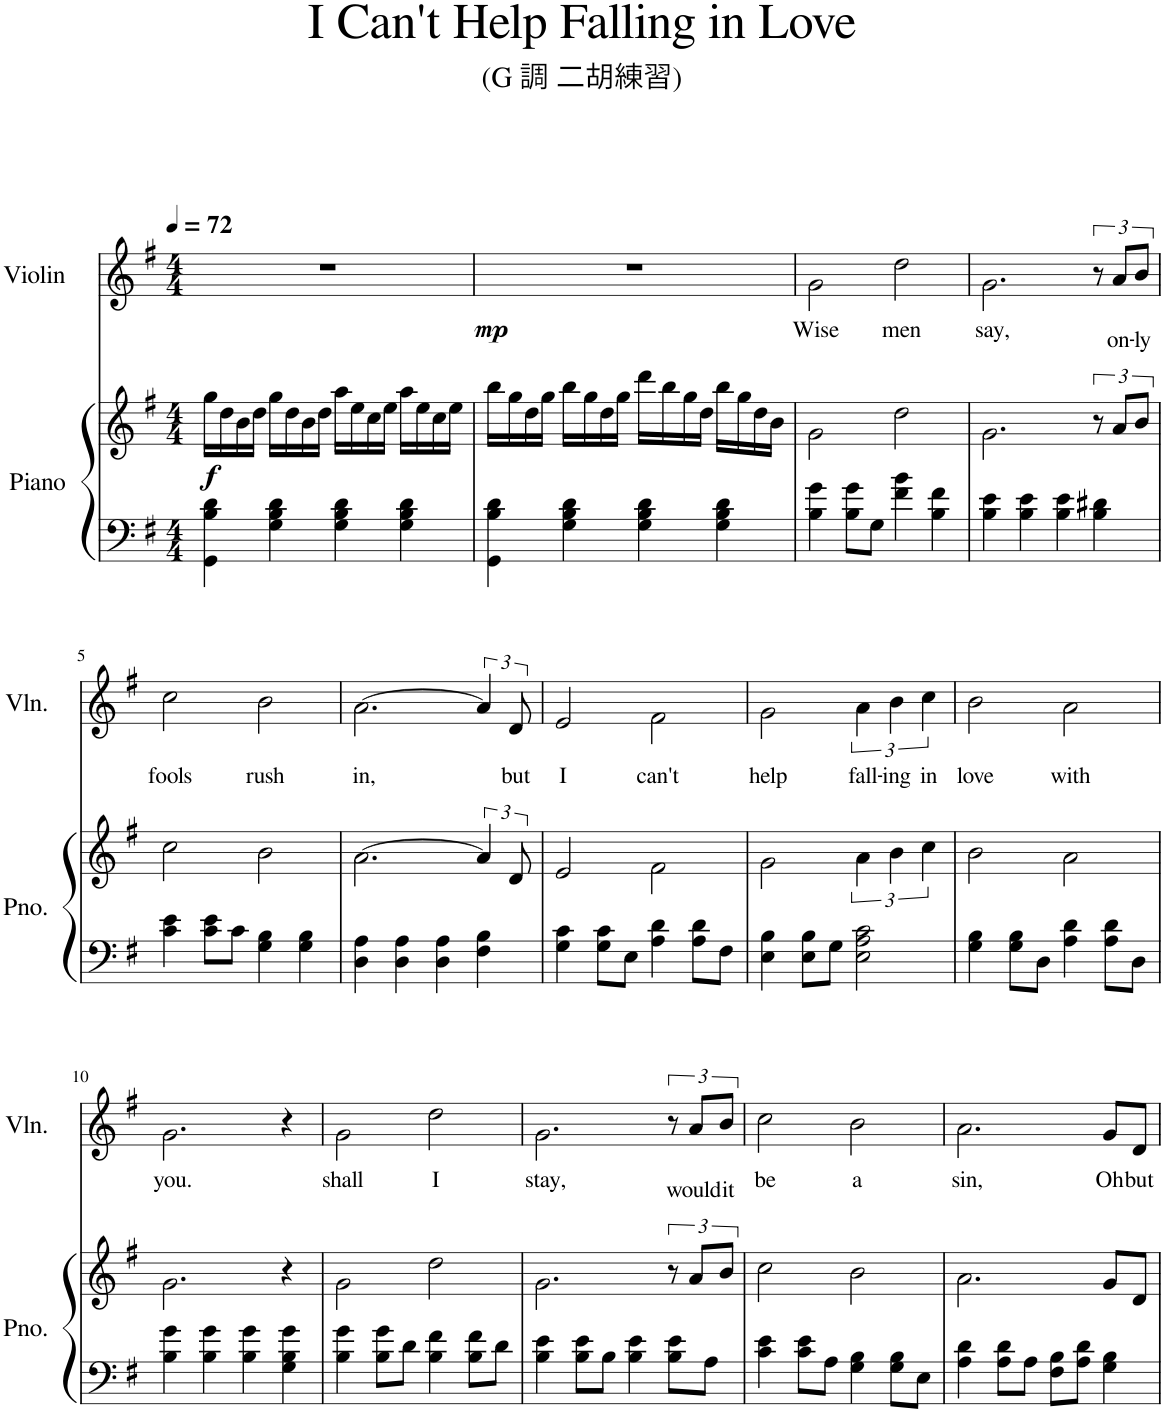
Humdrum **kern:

**kern	**kern	**dynam	**kern	**text	**dynam
*part2	*part2	*part2	*part1	*part1	*part1
*staff3	*staff2	*staff2/3	*staff1	*staff1	*staff1
*I"Piano	*	*	*I"Violin	*	*
*I'Pno.	*	*	*I'Vln.	*	*
*clefF4	*clefG2	*	*clefG2	*	*
*k[f#]	*k[f#]	*	*k[f#]	*	*
*M4/4	*M4/4	*	*M4/4	*	*
*MM72	*MM72	*	*MM72	*	*
=1	=1	=1	=1	=1	=1
!	!	!LO:DY:b	!	!	!
4GG\ 4B\ 4d\	16gg\LL	f	1r	.	.
.	16dd\	.	.	.	.
.	16b\	.	.	.	.
.	16dd\JJ	.	.	.	.
4G\ 4B\ 4d\	16gg\LL	.	.	.	.
.	16dd\	.	.	.	.
.	16b\	.	.	.	.
.	16dd\JJ	.	.	.	.
4G\ 4B\ 4d\	16aa\LL	.	.	.	.
.	16ee\	.	.	.	.
.	16cc\	.	.	.	.
.	16ee\JJ	.	.	.	.
4G\ 4B\ 4d\	16aa\LL	.	.	.	.
.	16ee\	.	.	.	.
.	16cc\	.	.	.	.
.	16ee\JJ	.	.	.	.
=2	=2	=2	=2	=2	=2
!	!	!	!	!	!LO:DY:b
4GG\ 4B\ 4d\	16bb\LL	.	1r	.	mp
.	16gg\	.	.	.	.
.	16dd\	.	.	.	.
.	16gg\JJ	.	.	.	.
4G\ 4B\ 4d\	16bb\LL	.	.	.	.
.	16gg\	.	.	.	.
.	16dd\	.	.	.	.
.	16gg\JJ	.	.	.	.
4G\ 4B\ 4d\	16ddd\LL	.	.	.	.
.	16bb\	.	.	.	.
.	16gg\	.	.	.	.
.	16dd\JJ	.	.	.	.
4G\ 4B\ 4d\	16bb\LL	.	.	.	.
.	16gg\	.	.	.	.
.	16dd\	.	.	.	.
.	16b\JJ	.	.	.	.
=3	=3	=3	=3	=3	=3
!	!	!	!	!LO:LY:b	!
4B\ 4g\	2g\	.	2g\	Wise	.
8B\ 8g\L	.	.	.	.	.
8G\J	.	.	.	.	.
!	!	!	!	!LO:LY:b	!
4f#\ 4b\	2dd\	.	2dd\	men	.
4B\ 4f#\	.	.	.	.	.
=4	=4	=4	=4	=4	=4
!	!	!	!	!LO:LY:b	!
4B\ 4e\	2.g\	.	2.g\	say,	.
4B\ 4e\	.	.	.	.	.
4B\ 4e\	.	.	.	.	.
4B\ 4d#X\	12r	.	12r	.	.
!	!	!	!	!LO:LY:b	!
.	12a/L	.	12a/L	on-	.
!	!	!	!	!LO:LY:b	!
.	12b/J	.	12b/J	-ly	.
!!LO:LB:g=z
=5	=5	=5	=5	=5	=5
!	!	!	!	!LO:LY:b	!
4c\ 4e\	2cc\	.	2cc\	fools	.
8c\ 8e\L	.	.	.	.	.
8c\J	.	.	.	.	.
!	!	!	!	!LO:LY:b	!
4G\ 4B\	2b\	.	2b\	rush	.
4G\ 4B\	.	.	.	.	.
=6	=6	=6	=6	=6	=6
!	!	!	!	!LO:LY:b	!
4D\ 4A\	[2.a\	.	[2.a\	in,	.
4D\ 4A\	.	.	.	.	.
4D\ 4A\	.	.	.	.	.
4F#\ 4B\	6a/]	.	6a/]	.	.
!	!	!	!	!LO:LY:b	!
.	12d/	.	12d/	but	.
=7	=7	=7	=7	=7	=7
!	!	!	!	!LO:LY:b	!
4G\ 4c\	2e/	.	2e/	I	.
8G\ 8c\L	.	.	.	.	.
8E\J	.	.	.	.	.
!	!	!	!	!LO:LY:b	!
4A\ 4d\	2f#\	.	2f#\	can't	.
8A\ 8d\L	.	.	.	.	.
8F#\J	.	.	.	.	.
=8	=8	=8	=8	=8	=8
!	!	!	!	!LO:LY:b	!
4E\ 4B\	2g\	.	2g\	help	.
8E\ 8B\L	.	.	.	.	.
8G\J	.	.	.	.	.
!	!	!	!	!LO:LY:b	!
2E\ 2A\ 2c\	6a\	.	6a\	fall-	.
!	!	!	!	!LO:LY:b	!
.	6b\	.	6b\	-ing	.
!	!	!	!	!LO:LY:b	!
.	6cc\	.	6cc\	in	.
=9	=9	=9	=9	=9	=9
!	!	!	!	!LO:LY:b	!
4G\ 4B\	2b\	.	2b\	love	.
8G\ 8B\L	.	.	.	.	.
8D\J	.	.	.	.	.
!	!	!	!	!LO:LY:b	!
4A\ 4d\	2a\	.	2a\	with	.
8A\ 8d\L	.	.	.	.	.
8D\J	.	.	.	.	.
!!LO:LB:g=z
=10	=10	=10	=10	=10	=10
!	!	!	!	!LO:LY:b	!
4B\ 4g\	2.g\	.	2.g\	you.	.
4B\ 4g\	.	.	.	.	.
4B\ 4g\	.	.	.	.	.
4G\ 4B\ 4g\	4r	.	4r	.	.
=11	=11	=11	=11	=11	=11
!	!	!	!	!LO:LY:b	!
4B\ 4g\	2g\	.	2g\	shall	.
8B\ 8g\L	.	.	.	.	.
8d\J	.	.	.	.	.
!	!	!	!	!LO:LY:b	!
4B\ 4f#\	2dd\	.	2dd\	I	.
8B\ 8f#\L	.	.	.	.	.
8d\J	.	.	.	.	.
=12	=12	=12	=12	=12	=12
!	!	!	!	!LO:LY:b	!
4B\ 4e\	2.g\	.	2.g\	stay,	.
8B\ 8e\L	.	.	.	.	.
8B\J	.	.	.	.	.
4B\ 4e\	.	.	.	.	.
8B\ 8e\L	12r	.	12r	.	.
!	!	!	!	!LO:LY:b	!
.	12a/L	.	12a/L	would	.
8A\J	.	.	.	.	.
!	!	!	!	!LO:LY:b	!
.	12b/J	.	12b/J	it	.
=13	=13	=13	=13	=13	=13
!	!	!	!	!LO:LY:b	!
4c\ 4e\	2cc\	.	2cc\	be	.
8c\ 8e\L	.	.	.	.	.
8A\J	.	.	.	.	.
!	!	!	!	!LO:LY:b	!
4G\ 4B\	2b\	.	2b\	a	.
8G\ 8B\L	.	.	.	.	.
8E\J	.	.	.	.	.
=14	=14	=14	=14	=14	=14
!	!	!	!	!LO:LY:b	!
4A\ 4d\	2.a\	.	2.a\	sin,	.
8A\ 8d\L	.	.	.	.	.
8A\J	.	.	.	.	.
8F#\ 8B\L	.	.	.	.	.
8A\ 8d\J	.	.	.	.	.
!	!	!	!	!LO:LY:b	!
4G\ 4B\	8g/L	.	8g/L	Oh	.
!	!	!	!	!LO:LY:b	!
.	8d/J	.	8d/J	but	.
=	=	=	=	=	=
*-	*-	*-	*-	*-	*-
